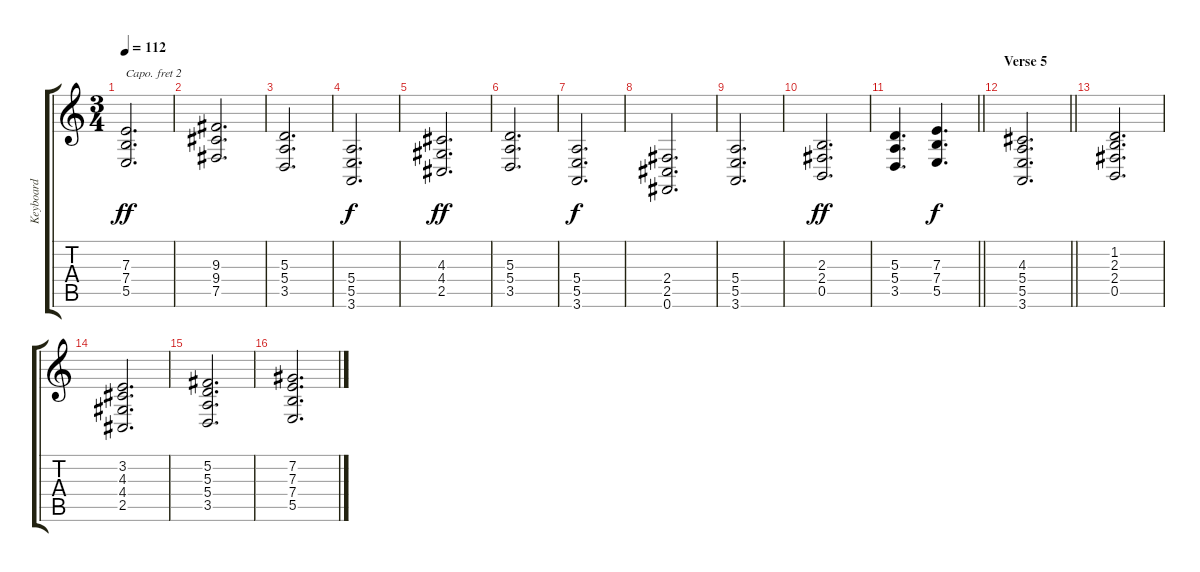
\track ("Keyboard" "Keyboard") {instrument synthstrings1}
\staff {score tabs}
\capo 2
\tuning (E4 B3 G3 D3 A2 E2) {hide}
\ts (3 4)
\tempo 112
\clef g2
\ks c
(7.3 7.4 5.5).2{d dy ff} |
(9.3 9.4 7.5).2{d} |
(5.3 5.4 3.5).2{d} |
(5.4 5.5 3.6).2{d dy f} |
(4.3 4.4 2.5).2{d dy ff} |
(5.3 5.4 3.5).2{d} |
(5.4 5.5 3.6).2{d dy f} |
(2.4 2.5 0.6).2{d} |
(5.4 5.5 3.6).2{d} |
(2.3 2.4 0.5).2{d dy ff} |
\barLineRight lightlight
(5.3 5.4 3.5).4{d} (7.3 7.4 5.5).4{d dy f} |
\section ("" "Verse 5")
\barLineRight lightlight
(4.3 5.4 5.5 3.6).2{d} |
\section ("" "")
(1.2 2.3 2.4 0.5).2{d} |
(3.2 4.3 4.4 2.5).2{d} |
(5.2 5.3 5.4 3.5).2{d} |
(7.2 7.3 7.4 5.5).2{d}
